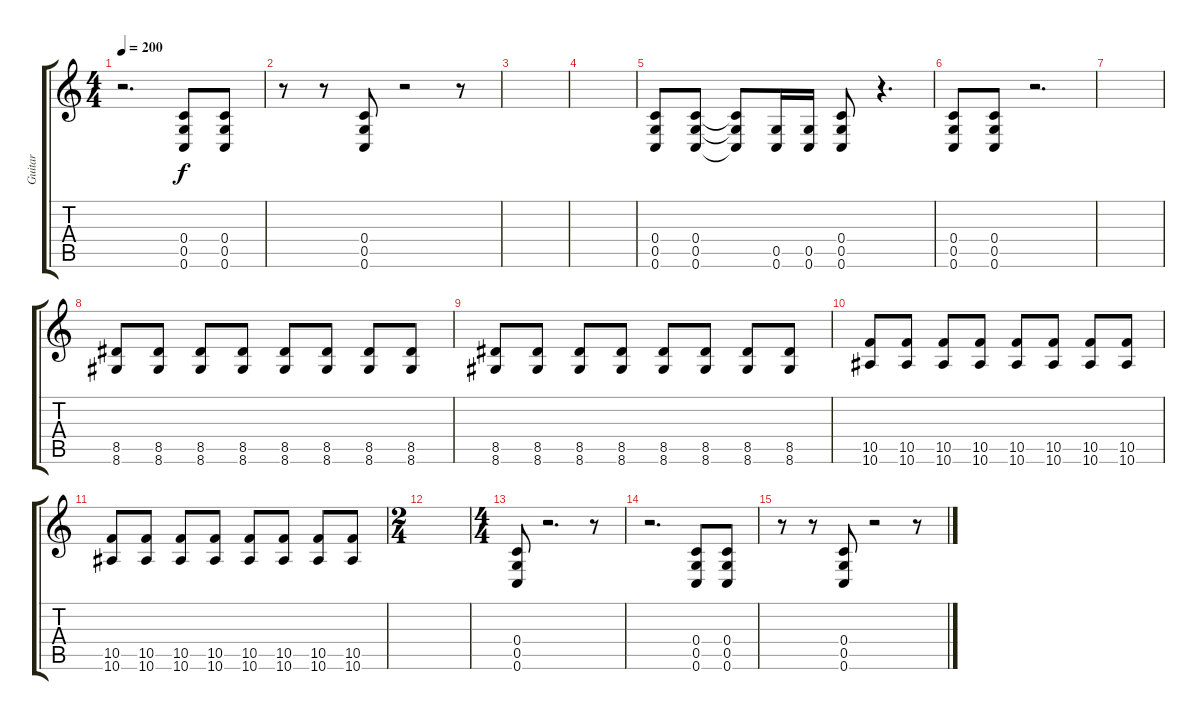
\track ("Guitar" "Guitar") {instrument distortionguitar}
\staff {score tabs}
\tuning (D4 A3 F3 C3 G2 C2) {hide}
\ts (4 4)
\tempo 200
\clef g2
\ks c
r.2{d dy f} (0.4 0.5 0.6).8 (0.4 0.5 0.6).8 |
r.8 r.8 (0.4 0.5 0.6).8 r.2 r.8 |
|
|
(0.4 0.5 0.6).8 (0.4 0.5 0.6).8 (0.4{t} 0.5{t} 0.6{t}).8 (0.5 0.6).16 (0.5 0.6).16 (0.4 0.5 0.6).8 r.4{d} |
(0.4 0.5 0.6).8 (0.4 0.5 0.6).8 r.2{d} |
|
(8.5 8.6).8 (8.5 8.6).8 (8.5 8.6).8 (8.5 8.6).8 (8.5 8.6).8 (8.5 8.6).8 (8.5 8.6).8 (8.5 8.6).8 |
(8.5 8.6).8 (8.5 8.6).8 (8.5 8.6).8 (8.5 8.6).8 (8.5 8.6).8 (8.5 8.6).8 (8.5 8.6).8 (8.5 8.6).8 |
(10.5 10.6).8 (10.5 10.6).8 (10.5 10.6).8 (10.5 10.6).8 (10.5 10.6).8 (10.5 10.6).8 (10.5 10.6).8 (10.5 10.6).8 |
(10.5 10.6).8 (10.5 10.6).8 (10.5 10.6).8 (10.5 10.6).8 (10.5 10.6).8 (10.5 10.6).8 (10.5 10.6).8 (10.5 10.6).8 |
\ts (2 4)
|
\ts (4 4)
(0.4 0.5 0.6).8 r.2{d} r.8 |
r.2{d} (0.4 0.5 0.6).8 (0.4 0.5 0.6).8 |
r.8 r.8 (0.4 0.5 0.6).8 r.2 r.8
